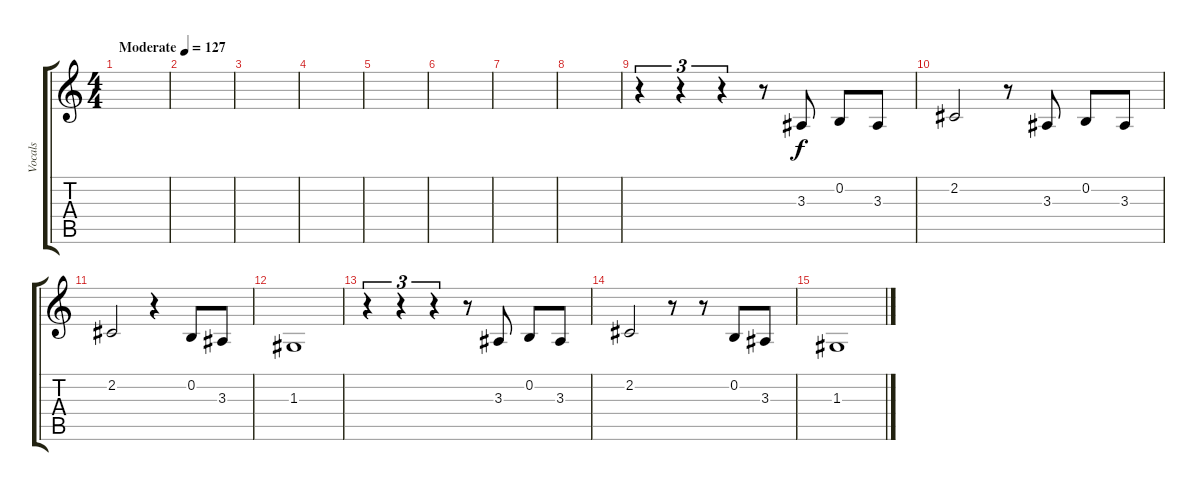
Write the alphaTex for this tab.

\track ("Vocals" "Vocals") {instrument lead6voice}
\staff {score tabs}
\tuning (E4 B3 G3 D3 A2 E2) {hide}
\ts (4 4)
\tempo (127 "Moderate")
\clef g2
\ks c
|
|
|
|
|
|
|
|
r.4{tu (3 2)} r.4{tu (3 2)} r.4{tu (3 2)} r.8 3.3.8 0.2.8 3.3.8 |
2.2.2 r.8 3.3.8 0.2.8 3.3.8 |
2.2.2 r.4 0.2.8 3.3.8 |
1.3.1 |
r.4{tu (3 2)} r.4{tu (3 2)} r.4{tu (3 2)} r.8 3.3.8 0.2.8 3.3.8 |
2.2.2 r.8 r.8 0.2.8 3.3.8 |
1.3.1
